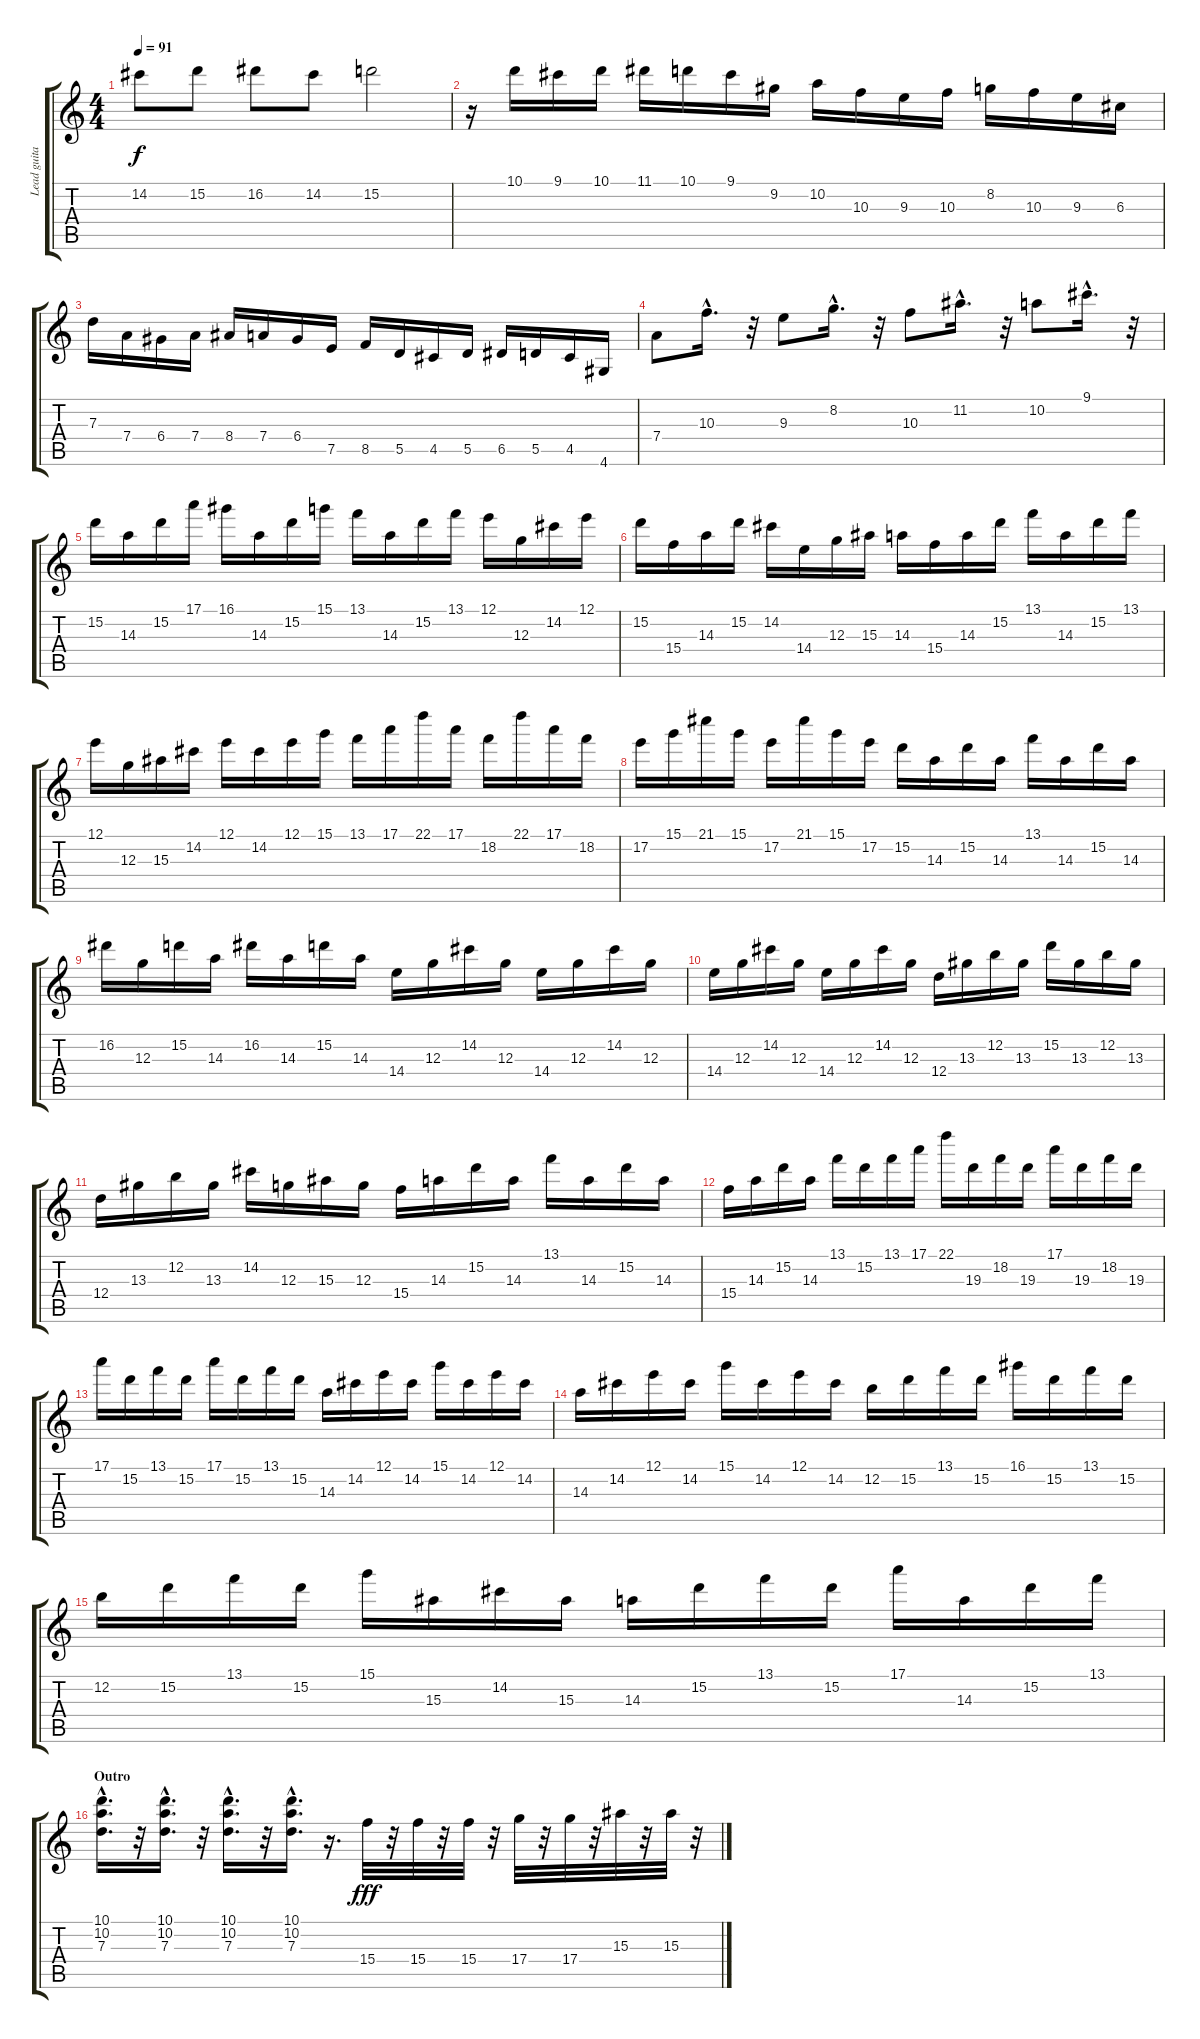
\track ("Lead guitar" "Lead guita") {instrument overdrivenguitar}
\staff {score tabs}
\tuning (E4 B3 G3 D3 A2 E2) {hide}
\ts (4 4)
\tempo 91
\clef g2
\ks c
14.2.8{dy f} 15.2.8 16.2.8 14.2.8 15.2.2 |
r.16 10.1.16 9.1.16 10.1.16 11.1.16 10.1.16 9.1.16 9.2.16 10.2.16 10.3.16 9.3.16 10.3.16 8.2.16 10.3.16 9.3.16 6.3.16 |
7.3.16 7.4.16 6.4.16 7.4.16 8.4.16 7.4.16 6.4.16 7.5.16 8.5.16 5.5.16 4.5.16 5.5.16 6.5.16 5.5.16 4.5.16 4.6.16 |
7.4.8 10.3{hac}.16{d} r.32 9.3.8 8.2{hac}.16{d} r.32 10.3.8 11.2{hac}.16{d} r.32 10.2.8 9.1{hac}.16{d} r.32 |
15.2.16 14.3.16 15.2.16 17.1.16 16.1.16 14.3.16 15.2.16 15.1.16 13.1.16 14.3.16 15.2.16 13.1.16 12.1.16 12.3.16 14.2.16 12.1.16 |
15.2.16 15.4.16 14.3.16 15.2.16 14.2.16 14.4.16 12.3.16 15.3.16 14.3.16 15.4.16 14.3.16 15.2.16 13.1.16 14.3.16 15.2.16 13.1.16 |
12.1.16 12.3.16 15.3.16 14.2.16 12.1.16 14.2.16 12.1.16 15.1.16 13.1.16 17.1.16 22.1.16 17.1.16 18.2.16 22.1.16 17.1.16 18.2.16 |
17.2.16 15.1.16 21.1.16 15.1.16 17.2.16 21.1.16 15.1.16 17.2.16 15.2.16 14.3.16 15.2.16 14.3.16 13.1.16 14.3.16 15.2.16 14.3.16 |
16.2.16 12.3.16 15.2.16 14.3.16 16.2.16 14.3.16 15.2.16 14.3.16 14.4.16 12.3.16 14.2.16 12.3.16 14.4.16 12.3.16 14.2.16 12.3.16 |
14.4.16 12.3.16 14.2.16 12.3.16 14.4.16 12.3.16 14.2.16 12.3.16 12.4.16 13.3.16 12.2.16 13.3.16 15.2.16 13.3.16 12.2.16 13.3.16 |
12.4.16 13.3.16 12.2.16 13.3.16 14.2.16 12.3.16 15.3.16 12.3.16 15.4.16 14.3.16 15.2.16 14.3.16 13.1.16 14.3.16 15.2.16 14.3.16 |
15.4.16 14.3.16 15.2.16 14.3.16 13.1.16 15.2.16 13.1.16 17.1.16 22.1.16 19.3.16 18.2.16 19.3.16 17.1.16 19.3.16 18.2.16 19.3.16 |
17.1.16 15.2.16 13.1.16 15.2.16 17.1.16 15.2.16 13.1.16 15.2.16 14.3.16 14.2.16 12.1.16 14.2.16 15.1.16 14.2.16 12.1.16 14.2.16 |
14.3.16 14.2.16 12.1.16 14.2.16 15.1.16 14.2.16 12.1.16 14.2.16 12.2.16 15.2.16 13.1.16 15.2.16 16.1.16 15.2.16 13.1.16 15.2.16 |
12.2.16 15.2.16 13.1.16 15.2.16 15.1.16 15.3.16 14.2.16 15.3.16 14.3.16 15.2.16 13.1.16 15.2.16 17.1.16 14.3.16 15.2.16 13.1.16 |
\section ("" "Outro")
(10.1{hac} 10.2{hac} 7.3{hac}).16{d} r.32 (10.1{hac} 10.2{hac} 7.3{hac}).16{d} r.32 (10.1{hac} 10.2{hac} 7.3{hac}).16{d} r.32 (10.1{hac} 10.2{hac} 7.3{hac}).16{d} r.16{d} 15.4.32{dy fff} r.32 15.4.32 r.32 15.4.32 r.32 17.4.32 r.32 17.4.32 r.32 15.3.32 r.32 15.3.32 r.32
